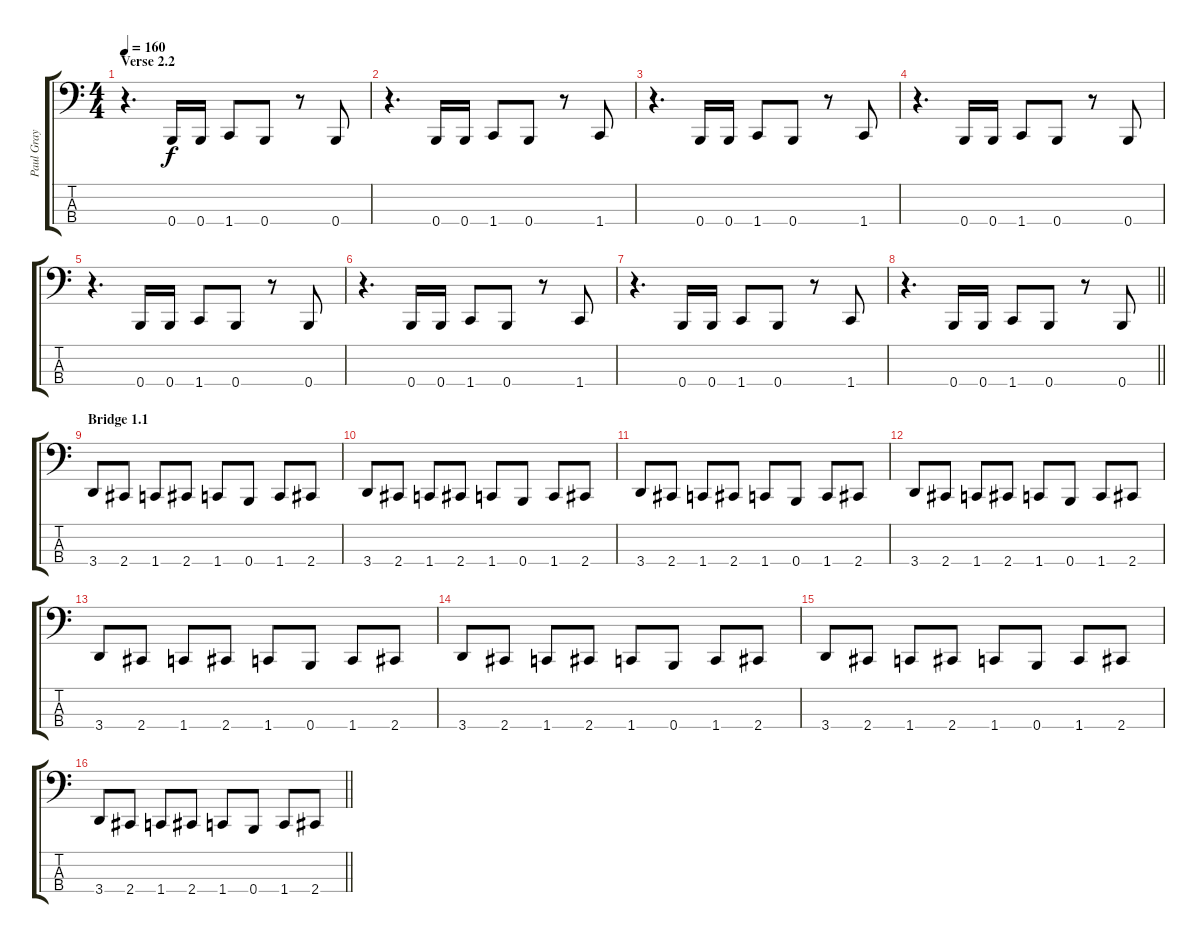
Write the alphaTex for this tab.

\track ("Paul Gray" "Paul Gray") {instrument electricbasspick}
\staff {score tabs}
\tuning (E2 B1 Gb1 B0) {hide}
\ts (4 4)
\section ("" "Verse 2.2")
\tempo 160
\clef f4
\ks c
r.4{d dy f} 0.4.16 0.4.16 1.4.8 0.4.8 r.8 0.4.8 |
r.4{d} 0.4.16 0.4.16 1.4.8 0.4.8 r.8 1.4.8 |
r.4{d} 0.4.16 0.4.16 1.4.8 0.4.8 r.8 1.4.8 |
r.4{d} 0.4.16 0.4.16 1.4.8 0.4.8 r.8 0.4.8 |
r.4{d} 0.4.16 0.4.16 1.4.8 0.4.8 r.8 0.4.8 |
r.4{d} 0.4.16 0.4.16 1.4.8 0.4.8 r.8 1.4.8 |
r.4{d} 0.4.16 0.4.16 1.4.8 0.4.8 r.8 1.4.8 |
\barLineRight lightlight
r.4{d} 0.4.16 0.4.16 1.4.8 0.4.8 r.8 0.4.8 |
\section ("" "Bridge 1.1")
3.4.8 2.4.8 1.4.8 2.4.8 1.4.8 0.4.8 1.4.8 2.4.8 |
3.4.8 2.4.8 1.4.8 2.4.8 1.4.8 0.4.8 1.4.8 2.4.8 |
3.4.8 2.4.8 1.4.8 2.4.8 1.4.8 0.4.8 1.4.8 2.4.8 |
3.4.8 2.4.8 1.4.8 2.4.8 1.4.8 0.4.8 1.4.8 2.4.8 |
3.4.8 2.4.8 1.4.8 2.4.8 1.4.8 0.4.8 1.4.8 2.4.8 |
3.4.8 2.4.8 1.4.8 2.4.8 1.4.8 0.4.8 1.4.8 2.4.8 |
3.4.8 2.4.8 1.4.8 2.4.8 1.4.8 0.4.8 1.4.8 2.4.8 |
\barLineRight lightlight
3.4.8 2.4.8 1.4.8 2.4.8 1.4.8 0.4.8 1.4.8 2.4.8
